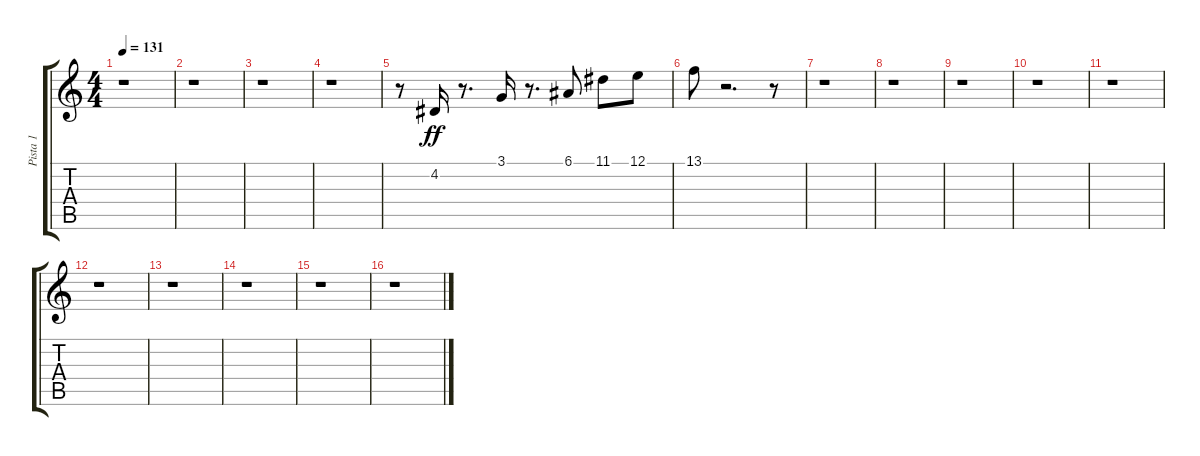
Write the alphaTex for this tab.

\track ("Pista 1" "Pista 1") {instrument orchestrahit}
\staff {score tabs}
\tuning (E4 B3 G3 D3 A2 E2) {hide}
\ts (4 4)
\tempo 131
\clef g2
\ks c
r.1{dy ff} |
r.1 |
r.1 |
r.1 |
r.8 4.2.16 r.8{d} 3.1.16 r.8{d} 6.1.8 11.1.8 12.1.8 |
13.1.8 r.2{d} r.8 |
r.1 |
r.1 |
r.1 |
r.1 |
r.1 |
r.1 |
r.1 |
r.1 |
r.1 |
r.1
